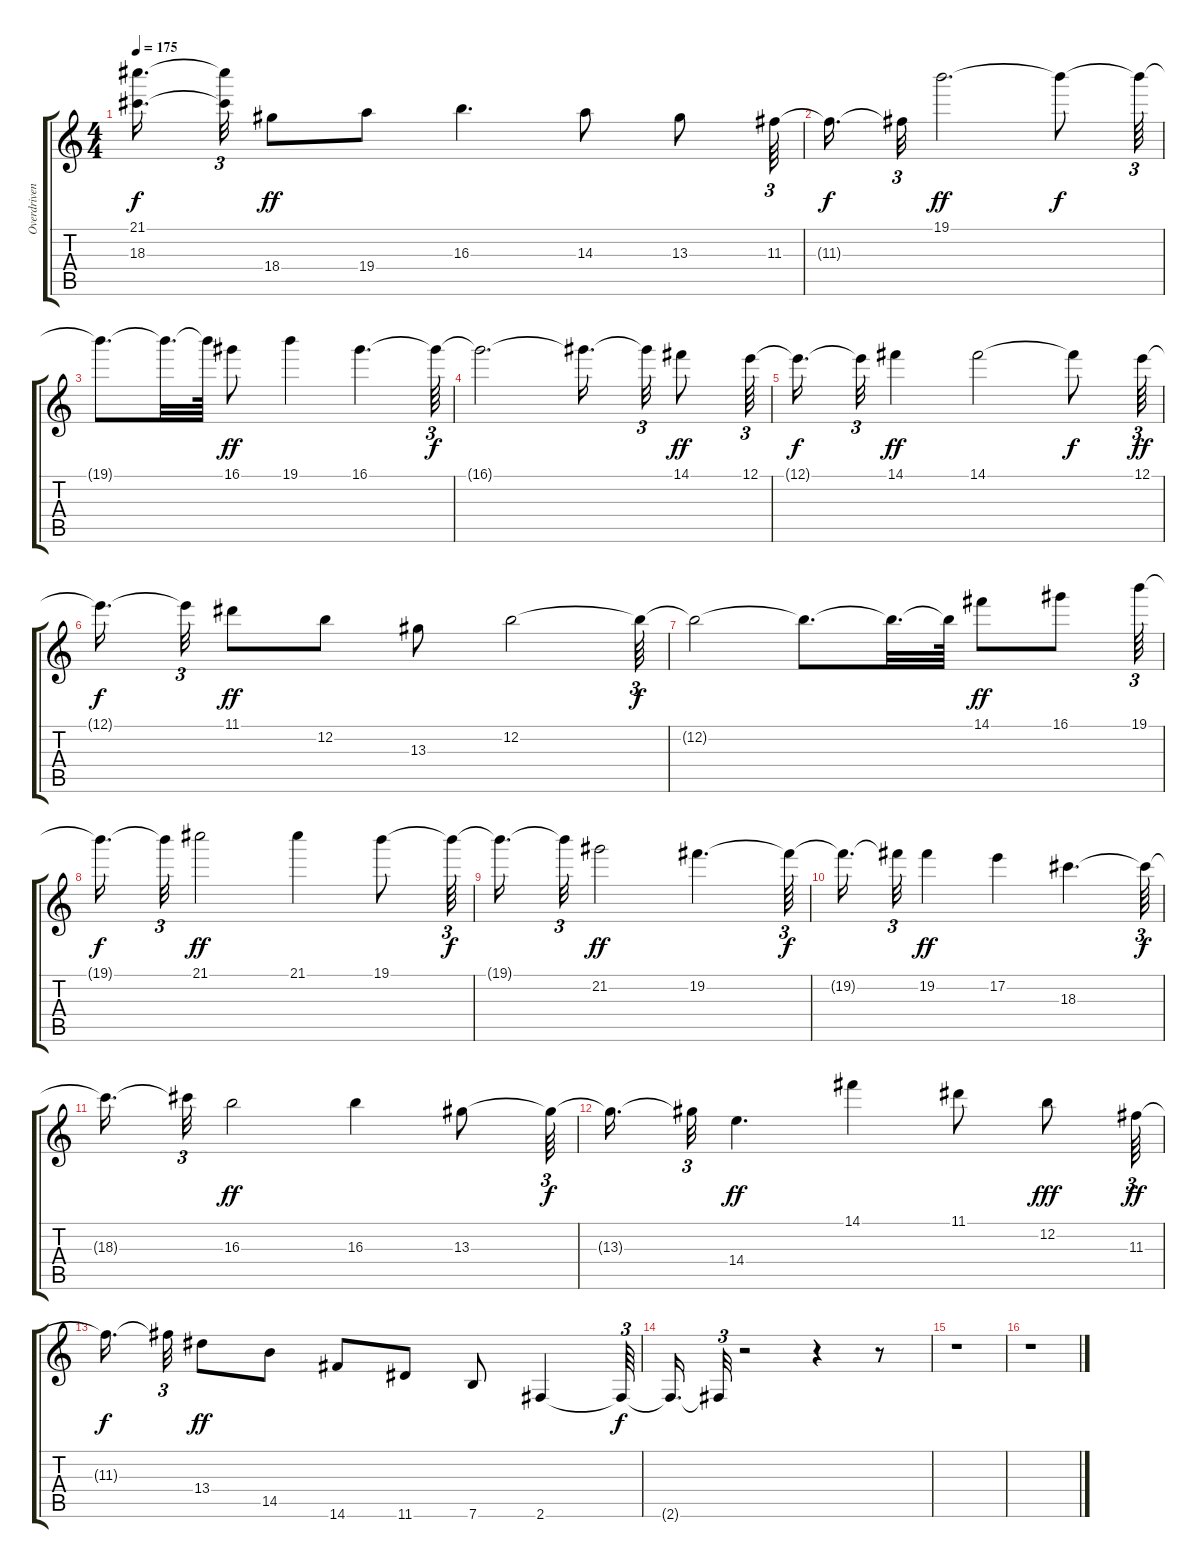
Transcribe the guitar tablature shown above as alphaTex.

\track ("Overdriven Guitar Neck P/up." "Overdriven") {instrument overdrivenguitar}
\staff {score tabs}
\tuning (E4 B3 G3 D3 A2 E2) {hide}
\ts (4 4)
\tempo 175
\clef g2
\ks c
(21.1{t} 18.3{t}).16{d dy f beam splitsecondary} (21.1{t} 18.3{t}).32{tu (3 2)} 18.4.8{dy ff} 19.4.8 16.3.4{d} 14.3.8 13.3.8 11.3.64{tu (3 2)} |
11.3{t}.16{d dy f} 11.3{t}.32{tu (3 2)} 19.1.2{d dy ff} 19.1{t}.8{dy f} 19.1{t}.64{tu (3 2)} |
19.1{t}.8{d} 19.1{t}.32{d} 19.1{t}.64 16.1.8{dy ff} 19.1.4 16.1.4{d} 16.1{t}.64{tu (3 2) dy f} |
16.1{t}.2{d} 16.1{t}.16{d beam splitsecondary} 16.1{t}.32{tu (3 2)} 14.1.8{dy ff} 12.1.64{tu (3 2)} |
12.1{t}.16{d dy f} 12.1{t}.32{tu (3 2)} 14.1.4{dy ff} 14.1.2 14.1{t}.8{dy f} 12.1.64{tu (3 2) dy ff} |
12.1{t}.16{d dy f beam splitsecondary} 12.1{t}.32{tu (3 2)} 11.1.8{dy ff} 12.2.8 13.3.8 12.2.2 12.2{t}.64{tu (3 2) dy f} |
12.2{t}.2 12.2{t}.8{d} 12.2{t}.32{d} 12.2{t}.64 14.1.8{dy ff} 16.1.8 19.1.64{tu (3 2)} |
19.1{t}.16{d dy f} 19.1{t}.32{tu (3 2)} 21.1.2{dy ff} 21.1.4 19.1.8 19.1{t}.64{tu (3 2) dy f} |
19.1{t}.16{d} 19.1{t}.32{tu (3 2)} 21.2.2{dy ff} 19.2.4{d} 19.2{t}.64{tu (3 2) dy f} |
19.2{t}.16{d} 19.2{t}.32{tu (3 2)} 19.2.4{dy ff} 17.2.4 18.3.4{d} 18.3{t}.64{tu (3 2) dy f} |
18.3{t}.16{d} 18.3{t}.32{tu (3 2)} 16.3.2{dy ff} 16.3.4 13.3.8 13.3{t}.64{tu (3 2) dy f} |
13.3{t}.16{d} 13.3{t}.32{tu (3 2)} 14.4.4{d dy ff} 14.1.4 11.1.8 12.2.8{dy fff} 11.3.64{tu (3 2) dy ff} |
11.3{t}.16{d dy f beam splitsecondary} 11.3{t}.32{tu (3 2)} 13.4.8{dy ff} 14.5.8 14.6.8 11.6.8 7.6.8 2.6.4 2.6{t}.64{tu (3 2) dy f} |
2.6{t}.16{d} 2.6{t}.32{tu (3 2)} r.2 r.4 r.8 |
r.1 |
r.1
